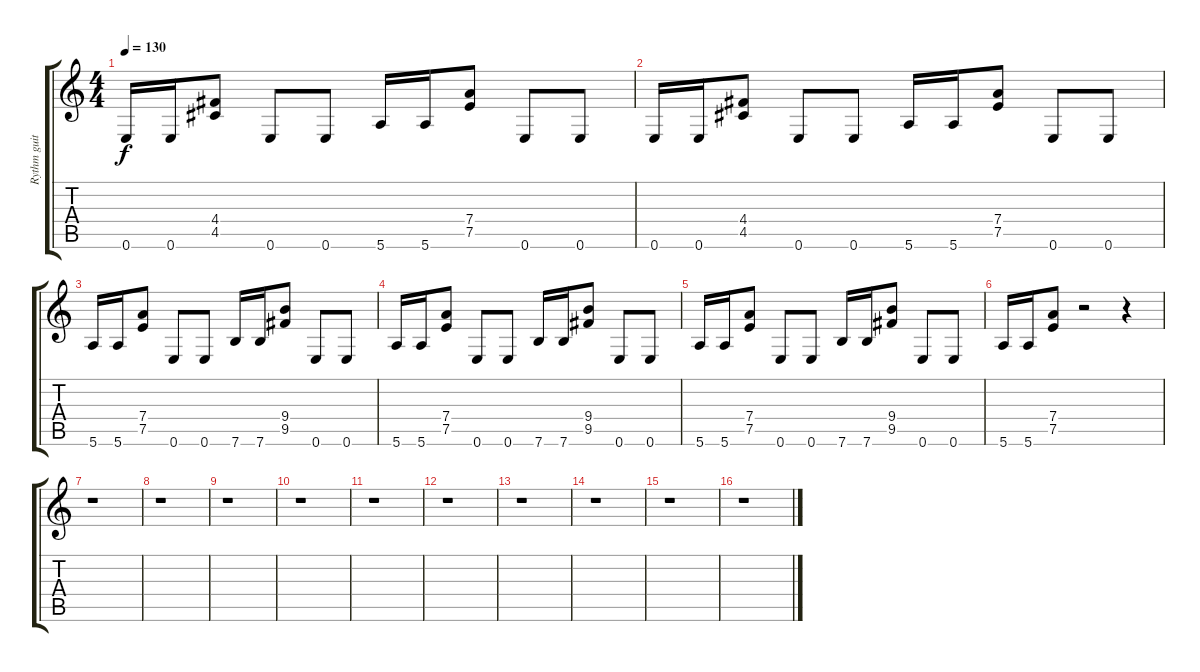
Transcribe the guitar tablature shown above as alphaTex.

\track ("Rythm guitar" "Rythm guit") {instrument distortionguitar}
\staff {score tabs}
\tuning (E4 B3 G3 D3 A2 E2) {hide}
\ts (4 4)
\tempo 130
\clef g2
\ks c
0.6.16{dy f} 0.6.16 (4.4 4.5).8 0.6.8 0.6.8 5.6.16 5.6.16 (7.4 7.5).8 0.6.8 0.6.8 |
0.6.16 0.6.16 (4.4 4.5).8 0.6.8 0.6.8 5.6.16 5.6.16 (7.4 7.5).8 0.6.8 0.6.8 |
5.6.16 5.6.16 (7.4 7.5).8 0.6.8 0.6.8 7.6.16 7.6.16 (9.4 9.5).8 0.6.8 0.6.8 |
5.6.16 5.6.16 (7.4 7.5).8 0.6.8 0.6.8 7.6.16 7.6.16 (9.4 9.5).8 0.6.8 0.6.8 |
5.6.16 5.6.16 (7.4 7.5).8 0.6.8 0.6.8 7.6.16 7.6.16 (9.4 9.5).8 0.6.8 0.6.8 |
5.6.16 5.6.16 (7.4 7.5).8 r.2 r.4 |
r.1 |
r.1 |
r.1 |
r.1 |
r.1 |
r.1 |
r.1 |
r.1 |
r.1 |
r.1
